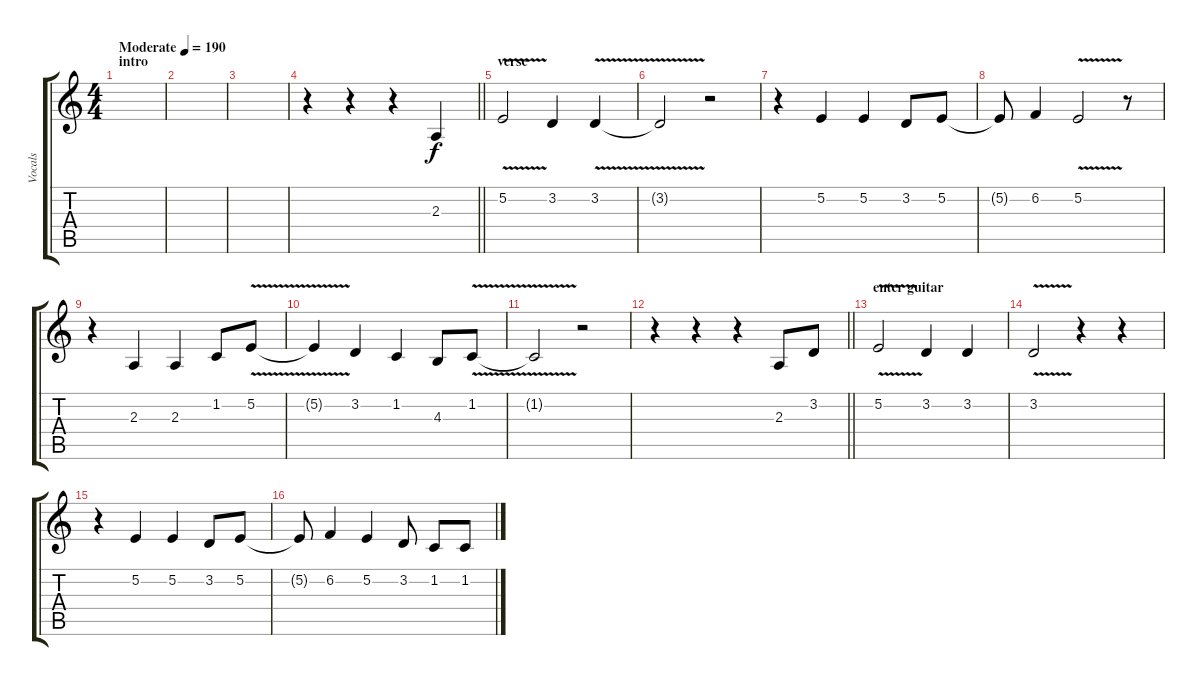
\track ("Vocals" "Vocals") {instrument clarinet}
\staff {score tabs}
\tuning (E4 B3 G3 D3 A2 E2) {hide}
\ts (4 4)
\section ("" "intro")
\tempo (190 "Moderate")
\clef g2
\ks c
|
|
|
\barLineRight lightlight
r.4 r.4 r.4 2.3.4 |
\section ("" "verse")
5.2{v}.2 3.2.4 3.2{v}.4 |
3.2{t}.2 r.2 |
r.4 5.2.4 5.2.4 3.2.8 5.2.8 |
5.2{t}.8 6.2.4 5.2{v}.2 r.8 |
r.4 2.3.4 2.3.4 1.2.8 5.2{v}.8 |
5.2{t}.4 3.2.4 1.2.4 4.3.8 1.2{v}.8 |
1.2{t}.2 r.2 |
\barLineRight lightlight
r.4 r.4 r.4 2.3.8 3.2.8 |
\section ("" "enter guitar")
5.2{v}.2 3.2.4 3.2.4 |
3.2{v}.2 r.4 r.4 |
r.4 5.2.4 5.2.4 3.2.8 5.2.8 |
5.2{t}.8 6.2.4 5.2.4 3.2.8 1.2.8 1.2.8
